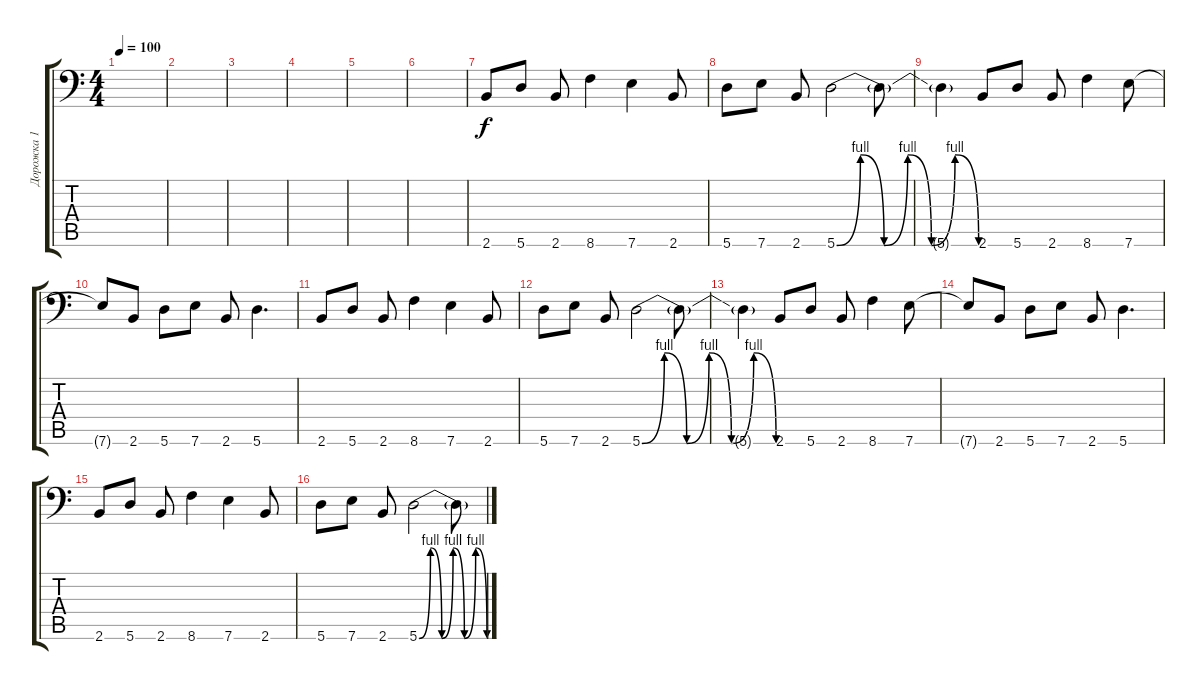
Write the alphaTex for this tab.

\track ("Дорожка 1" "Дорожка 1") {instrument distortionguitar}
\staff {score tabs}
\tuning (B3 Gb3 D3 A2 E2 A1) {hide}
\ts (4 4)
\tempo 100
\clef f4
\ks c
|
|
|
|
|
|
2.6.8 5.6.8 2.6.8 8.6.4 7.6.4 2.6.8 |
5.6.8 7.6.8 2.6.8 5.6{be (custom 0 0 10 4 20 0 30 4 40 0 50 4 60 0)}.2 5.6{t}.8 |
5.6{t}.4 2.6.8 5.6.8 2.6.8 8.6.4 7.6.8 |
7.6{t}.8 2.6.8 5.6.8 7.6.8 2.6.8 5.6.4{d} |
2.6.8 5.6.8 2.6.8 8.6.4 7.6.4 2.6.8 |
5.6.8 7.6.8 2.6.8 5.6{be (custom 0 0 10 4 20 0 30 4 40 0 50 4 60 0)}.2 5.6{t}.8 |
5.6{t}.4 2.6.8 5.6.8 2.6.8 8.6.4 7.6.8 |
7.6{t}.8 2.6.8 5.6.8 7.6.8 2.6.8 5.6.4{d} |
2.6.8 5.6.8 2.6.8 8.6.4 7.6.4 2.6.8 |
5.6.8 7.6.8 2.6.8 5.6{be (custom 0 0 10 4 20 0 30 4 40 0 50 4 60 0)}.2 5.6{t}.8
